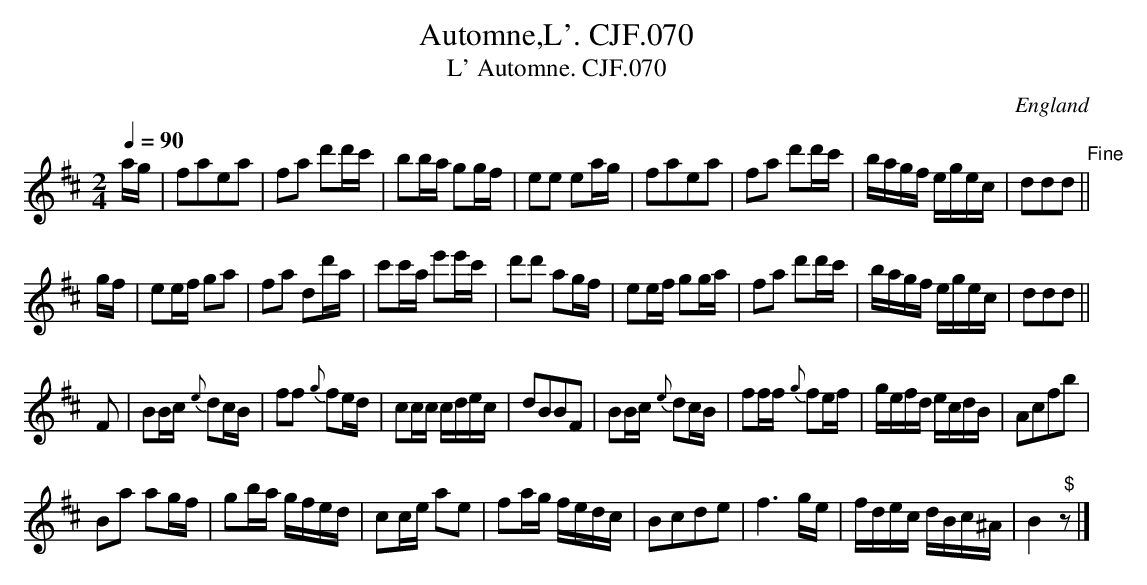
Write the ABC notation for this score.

X:1
T:Automne,L'. CJF.070
T:L' Automne. CJF.070
O:England
M:2/4
L:1/16
Q:1/4=90
K:D major
ag|f2a2e2a2|f2a2 d'2d'c'|b2ba g2gf|e2e2 e2ag|\
f2a2e2a2|f2a2 d'2d'c'|bagf egec|d2d2d2h"  Fine"||!
gf|e2ef g2a2|f2a2 d2d'a|c'2c'a e'2e'c'|d'2d'2 a2gf|\
e2ef g2ga|f2a2 d'2d'c'|bagf egec|d2d2d2||!
F2|B2Bc {e}d2cB|f2f2 {g}f2ed|c2cc cdec|d2B2B2F2|\
B2Bc {e}d2cB|f2ff {g}f2ef|gefd ecdB|A2c2f2b2|!
B2a2 a2gf|g2ba gfed|c2ce a2e2|f2ag fedc|\
B2c2d2e2|f6ge|fdec dBc^A|B4" $"z2|]
